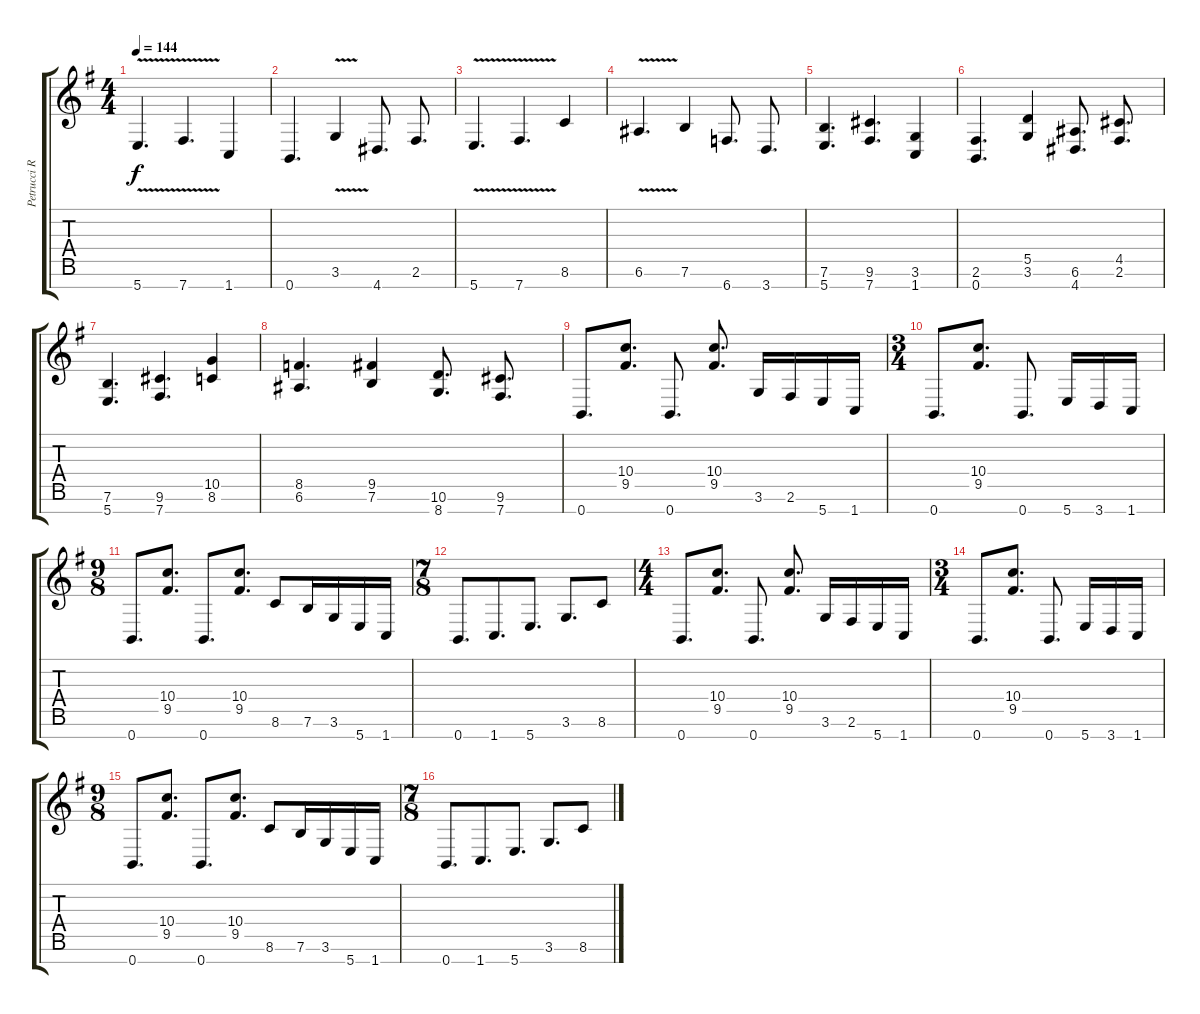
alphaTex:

\track ("Petrucci Rhythm" "Petrucci R") {instrument distortionguitar}
\staff {score tabs}
\tuning (E4 B3 G3 D3 A2 E2 B1) {hide}
\ts (4 4)
\tempo 144
\clef g2
\ks eminor
5.7{v}.4{d dy f} 7.7{v}.4{d} 1.7.4 |
0.7.4{d} 3.6{v}.4 4.7.8{d} 2.6.8{d} |
5.7{v}.4{d} 7.7{v}.4{d} 8.6.4 |
6.6{v}.4{d} 7.6.4 6.7.8{d} 3.7.8{d} |
(7.6 5.7).4{d} (9.6 7.7).4{d} (3.6 1.7).4 |
(2.6 0.7).4{d} (5.5 3.6).4 (6.6 4.7).8{d} (4.5 2.6).8{d} |
(7.6 5.7).4{d} (9.6 7.7).4{d} (10.5 8.6).4 |
(8.5 6.6).4{d} (9.5 7.6).4 (10.6 8.7).8{d} (9.6 7.7).8{d} |
0.7.8{d} (10.4 9.5).8{d} 0.7.8{d} (10.4 9.5).8{d} 3.6.16 2.6.16 5.7.16 1.7.16 |
\ts (3 4)
0.7.8{d} (10.4 9.5).8{d} 0.7.8{d} 5.7.16 3.7.16 1.7.16 |
\ts (9 8)
0.7.8{d} (10.4 9.5).8{d} 0.7.8{d} (10.4 9.5).8{d} 8.6.8 7.6.16 3.6.16 5.7.16 1.7.16 |
\ts (7 8)
0.7.8{d} 1.7.8{d} 5.7.8{d} 3.6.8{d} 8.6.8 |
\ts (4 4)
0.7.8{d} (10.4 9.5).8{d} 0.7.8{d} (10.4 9.5).8{d} 3.6.16 2.6.16 5.7.16 1.7.16 |
\ts (3 4)
0.7.8{d} (10.4 9.5).8{d} 0.7.8{d} 5.7.16 3.7.16 1.7.16 |
\ts (9 8)
0.7.8{d} (10.4 9.5).8{d} 0.7.8{d} (10.4 9.5).8{d} 8.6.8 7.6.16 3.6.16 5.7.16 1.7.16 |
\ts (7 8)
0.7.8{d} 1.7.8{d} 5.7.8{d} 3.6.8{d} 8.6.8
